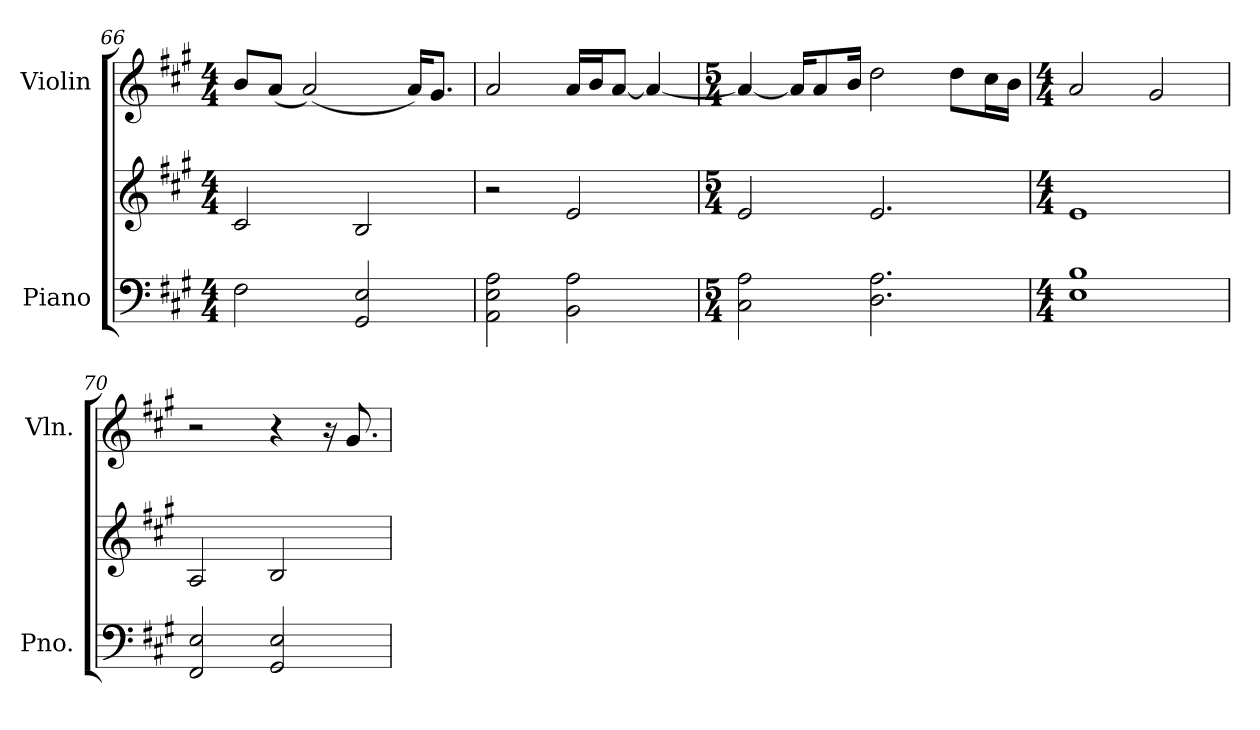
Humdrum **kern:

**kern	**kern	**kern
*part2	*part2	*part1
*staff3	*staff2	*staff1
*I"Piano	*	*I"Violin
*I'Pno.	*	*I'Vln.
*clefF4	*clefG2	*clefG2
*k[f#c#g#]	*k[f#c#g#]	*k[f#c#g#]
*M4/4	*M4/4	*M4/4
=66	=66	=66
2F#\	2c#/	8b/L
.	.	(8a/J
.	.	(2a/)
2GG#/ 2E/	2B/	.
.	.	16a/KL)
.	.	8.g#/J
=67	=67	=67
2AA\ 2E\ 2A\	2r	2a/
2BB\ 2A\	2e/	16a/LL
.	.	16b/J
.	.	[8a/J
.	.	4a/_
=68	=68	=68
*M5/4	*M5/4	*M5/4
2C#\ 2A\	2e/	4a/_
.	.	16a/KL]
.	.	8a/
.	.	16b/Jk
2.D\ 2.A\	2.e/	2dd\
.	.	8dd\L
.	.	16cc#\L
.	.	16b\JJ
!!LO:LB:g=z
=69	=69	=69
*M4/4	*M4/4	*M4/4
1E 1B	1e	2a/
.	.	2g#/
=70	=70	=70
2FF#/ 2E/	2A/	2r
2GG#/ 2E/	2B/	4r
.	.	16r
.	.	8.g#/
=	=	=
*-	*-	*-
